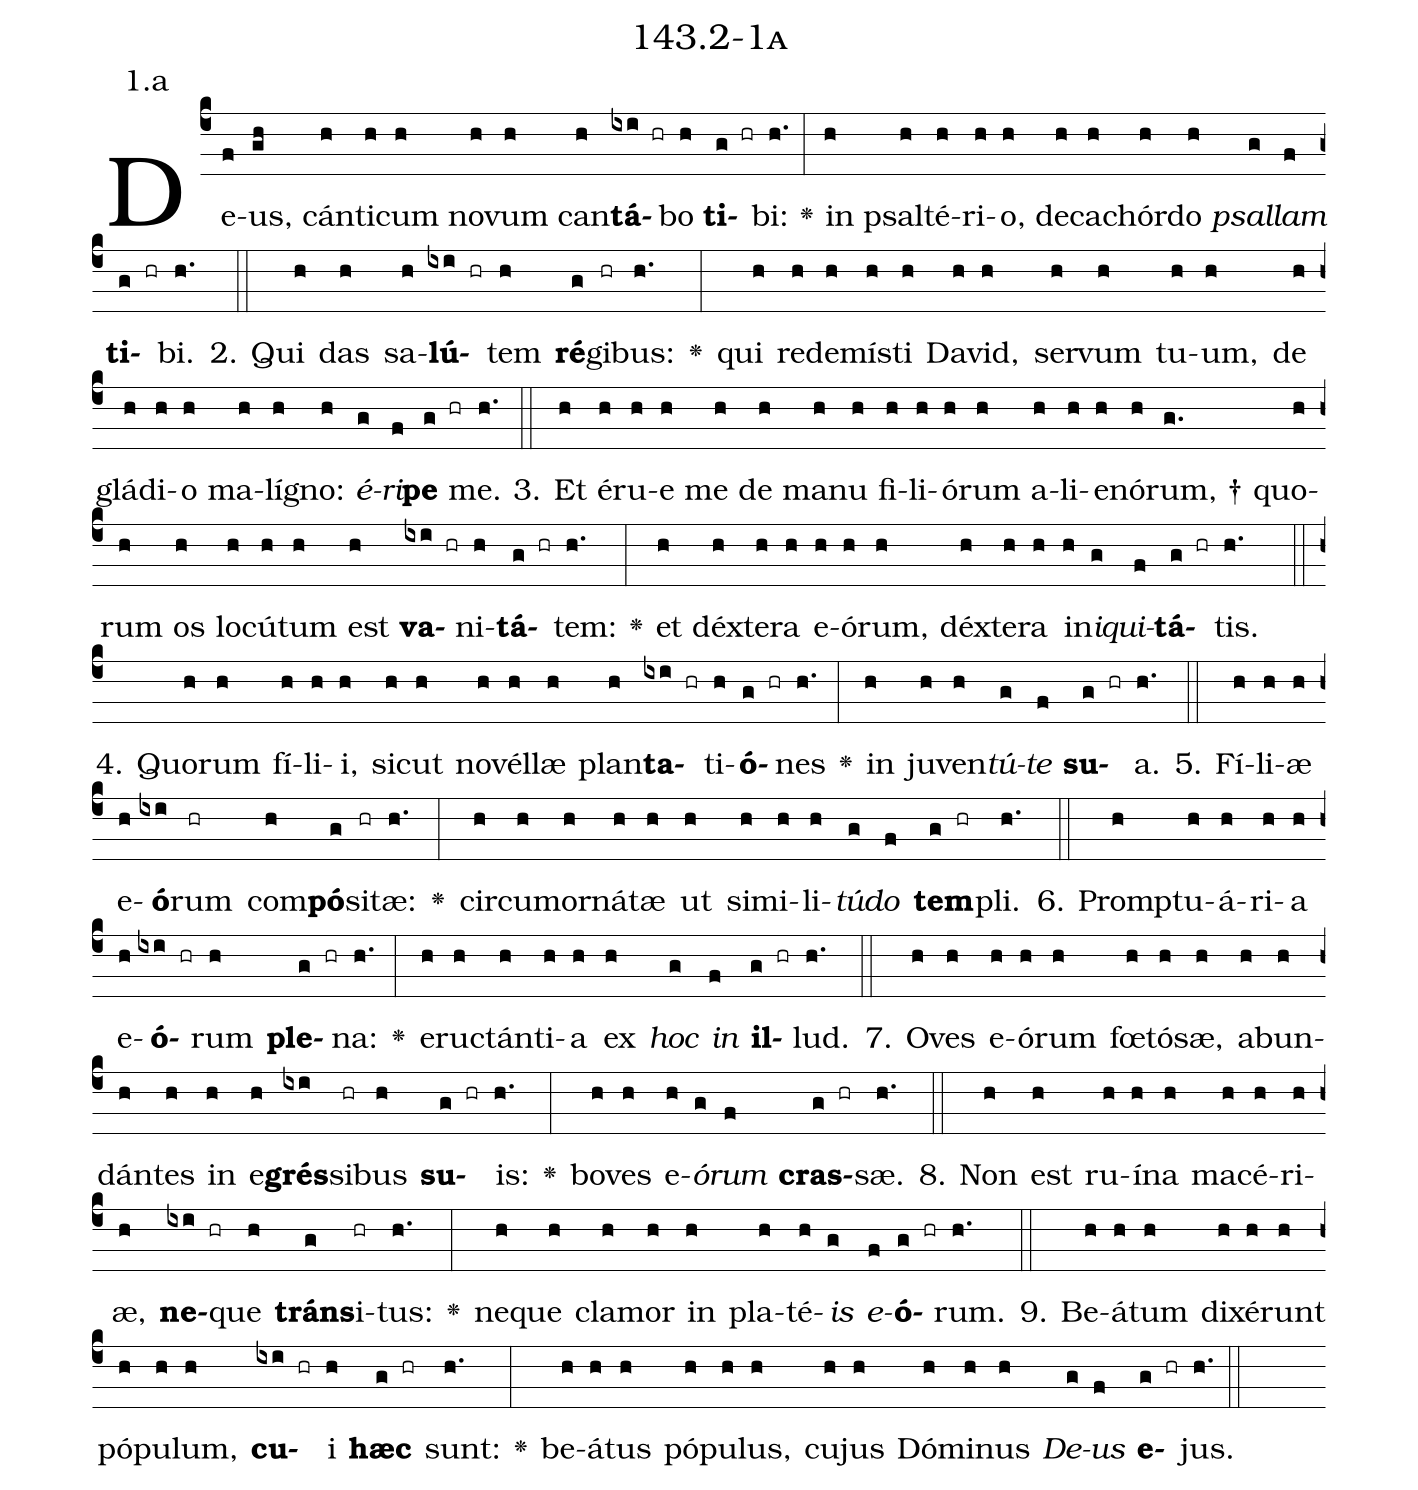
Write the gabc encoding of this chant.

name: 143.2-1a;
annotation: 1.a;
%%
(c4)De(f)us,(gh) cán(h)ti(h)cum(h) no(h)vum(h) can(h)<b>tá</b>(ixi hr)bo(h) <b>ti</b>(g hr)bi:(h.) <v>\greheightstar</v>(:) in(h) psal(h)té(h)ri(h)o,(h) de(h)ca(h)chór(h)do(h) <i>psal</i>(g)<i>lam</i>(f) <b>ti</b>(g hr)bi.(h.) (::)
2. Qui(h) das(h) sa(h)<b>lú</b>(ixi hr)tem(h) <b>ré</b>(g)gi(hr)bus:(h.) <v>\greheightstar</v>(:) qui(h) red(h)e(h)mís(h)ti(h) Da(h)vid,(h) ser(h)vum(h) tu(h)um,(h) de(h) glá(h)di(h)o(h) ma(h)lí(h)gno:(h) <i>é</i>(g)<i>ri</i>(f)<b>pe</b>(g hr) me.(h.) (::)
3. Et(h) é(h)ru(h)e(h) me(h) de(h) ma(h)nu(h) fi(h)li(h)ó(h)rum(h) a(h)li(h)e(h)nó(h)rum, †(g.) quo(h)rum(h) os(h) lo(h)cú(h)tum(h) est(h) <b>va</b>(ixi hr)ni(h)<b>tá</b>(g hr)tem:(h.) <v>\greheightstar</v>(:) et(h) déx(h)te(h)ra(h) e(h)ó(h)rum,(h) déx(h)te(h)ra(h) in(h)<i>i</i>(g)<i>qui</i>(f)<b>tá</b>(g hr)tis.(h.) (::)
4. Quo(h)rum(h) fí(h)li(h)i,(h) sic(h)ut(h) no(h)vél(h)læ(h) plan(h)<b>ta</b>(ixi hr)ti(h)<b>ó</b>(g hr)nes(h.) <v>\greheightstar</v>(:) in(h) ju(h)ven(h)<i>tú</i>(g)<i>te</i>(f) <b>su</b>(g hr)a.(h.) (::)
5. Fí(h)li(h)æ(h) e(h)<b>ó</b>(ixi)rum(hr) com(h)<b>pó</b>(g)si(hr)tæ:(h.) <v>\greheightstar</v>(:) cir(h)cum(h)or(h)ná(h)tæ(h) ut(h) si(h)mi(h)li(h)<i>tú</i>(g)<i>do</i>(f) <b>tem</b>(g hr)pli.(h.) (::)
6. Promp(h)tu(h)á(h)ri(h)a(h) e(h)<b>ó</b>(ixi hr)rum(h) <b>ple</b>(g hr)na:(h.) <v>\greheightstar</v>(:) e(h)ruc(h)tán(h)ti(h)a(h) ex(h) <i>hoc</i>(g) <i>in</i>(f) <b>il</b>(g hr)lud.(h.) (::)
7. O(h)ves(h) e(h)ó(h)rum(h) fœ(h)tó(h)sæ,(h) ab(h)un(h)dán(h)tes(h) in(h) e(h)<b>grés</b>(ixi)si(hr)bus(h) <b>su</b>(g hr)is:(h.) <v>\greheightstar</v>(:) bo(h)ves(h) e(h)<i>ó</i>(g)<i>rum</i>(f) <b>cras</b>(g hr)sæ.(h.) (::)
8. Non(h) est(h) ru(h)í(h)na(h) ma(h)cé(h)ri(h)æ,(h) <b>ne</b>(ixi hr)que(h) <b>tráns</b>(g)i(hr)tus:(h.) <v>\greheightstar</v>(:) ne(h)que(h) cla(h)mor(h) in(h) pla(h)té(h)<i>is</i>(g) <i>e</i>(f)<b>ó</b>(g hr)rum.(h.) (::)
9. Be(h)á(h)tum(h) di(h)xé(h)runt(h) pó(h)pu(h)lum,(h) <b>cu</b>(ixi hr)i(h) <b>hæc</b>(g hr) sunt:(h.) <v>\greheightstar</v>(:) be(h)á(h)tus(h) pó(h)pu(h)lus,(h) cu(h)jus(h) Dó(h)mi(h)nus(h) <i>De</i>(g)<i>us</i>(f) <b>e</b>(g hr)jus.(h.) (::)
